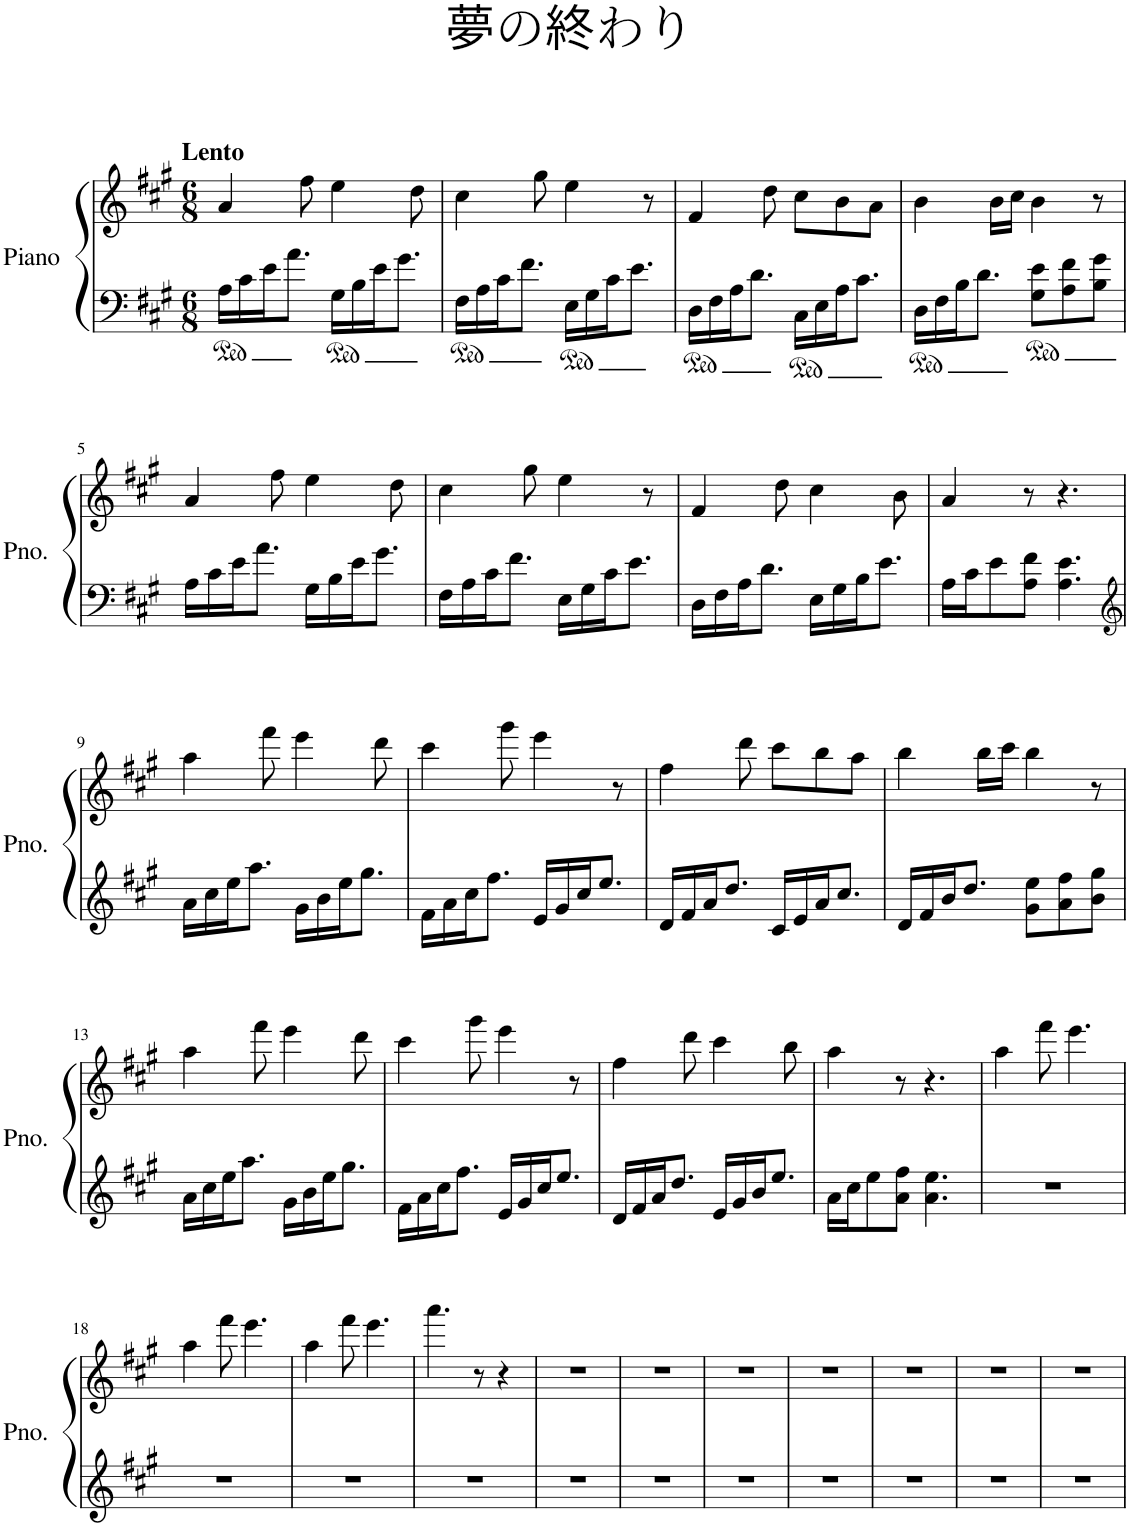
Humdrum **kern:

**kern	**kern
*part1	*part1
*staff2	*staff1
*I"Piano	*
*I'Pno.	*
*clefF4	*clefG2
*k[f#c#g#]	*k[f#c#g#]
*M6/8	*M6/8
=1	=1
!	!LO:TX:a:B:t=Lento
16A\LL	4a/
16c#\	.
16e\J	.
8.a\J	.
.	8ff#\
16G#\LL	4ee\
16B\	.
16e\J	.
8.g#\J	.
.	8dd\
=2	=2
16F#\LL	4cc#\
16A\	.
16c#\J	.
8.f#\J	.
.	8gg#\
16E\LL	4ee\
16G#\	.
16c#\J	.
8.e\J	.
.	8r
=3	=3
16D\LL	4f#/
16F#\	.
16A\J	.
8.d\J	.
.	8dd\
16C#\LL	8cc#\L
16E\	.
16A\J	8b\
8.c#\J	.
.	8a\J
=4	=4
16D\LL	4b\
16F#\	.
16B\J	.
8.d\J	.
.	16b\LL
.	16cc#\JJ
8G#\ 8e\L	4b\
8A\ 8f#\	.
8B\ 8g#\J	8r
!!LO:LB:g=z
=5	=5
16A\LL	4a/
16c#\	.
16e\J	.
8.a\J	.
.	8ff#\
16G#\LL	4ee\
16B\	.
16e\J	.
8.g#\J	.
.	8dd\
=6	=6
16F#\LL	4cc#\
16A\	.
16c#\J	.
8.f#\J	.
.	8gg#\
16E\LL	4ee\
16G#\	.
16c#\J	.
8.e\J	.
.	8r
=7	=7
16D\LL	4f#/
16F#\	.
16A\J	.
8.d\J	.
.	8dd\
16E\LL	4cc#\
16G#\	.
16B\J	.
8.e\J	.
.	8b\
=8	=8
16A\LL	4a/
16c#\J	.
8e\	.
8A\ 8f#\J	8r
4.A\ 4.e\	4.r
!!LO:LB:g=z
=9	=9
*clefG2	*
16a\LL	4aa\
16cc#\	.
16ee\J	.
8.aa\J	.
.	8fff#\
16g#\LL	4eee\
16b\	.
16ee\J	.
8.gg#\J	.
.	8ddd\
=10	=10
16f#\LL	4ccc#\
16a\	.
16cc#\J	.
8.ff#\J	.
.	8ggg#\
16e/LL	4eee\
16g#/	.
16cc#/J	.
8.ee/J	.
.	8r
=11	=11
16d/LL	4ff#\
16f#/	.
16a/J	.
8.dd/J	.
.	8ddd\
16c#/LL	8ccc#\L
16e/	.
16a/J	8bb\
8.cc#/J	.
.	8aa\J
=12	=12
16d/LL	4bb\
16f#/	.
16b/J	.
8.dd/J	.
.	16bb\LL
.	16ccc#\JJ
8g#\ 8ee\L	4bb\
8a\ 8ff#\	.
8b\ 8gg#\J	8r
!!LO:LB:g=z
=13	=13
16a\LL	4aa\
16cc#\	.
16ee\J	.
8.aa\J	.
.	8fff#\
16g#\LL	4eee\
16b\	.
16ee\J	.
8.gg#\J	.
.	8ddd\
=14	=14
16f#\LL	4ccc#\
16a\	.
16cc#\J	.
8.ff#\J	.
.	8ggg#\
16e/LL	4eee\
16g#/	.
16cc#/J	.
8.ee/J	.
.	8r
=15	=15
16d/LL	4ff#\
16f#/	.
16a/J	.
8.dd/J	.
.	8ddd\
16e/LL	4ccc#\
16g#/	.
16b/J	.
8.ee/J	.
.	8bb\
=16	=16
16a\LL	4aa\
16cc#\J	.
8ee\	.
8a\ 8ff#\J	8r
4.a\ 4.ee\	4.r
=17	=17
2.r	4aa\
.	8fff#\
.	4.eee\
!!LO:LB:g=z
=18	=18
2.r	4aa\
.	8fff#\
.	4.eee\
=19	=19
2.r	4aa\
.	8fff#\
.	4.eee\
=20	=20
2.r	4.aaa\
.	8r
.	4r
=21	=21
2.r	2.r
=22	=22
2.r	2.r
=23	=23
2.r	2.r
=24	=24
2.r	2.r
=25	=25
2.r	2.r
=26	=26
2.r	2.r
=27	=27
2.r	2.r
=	=
*-	*-
